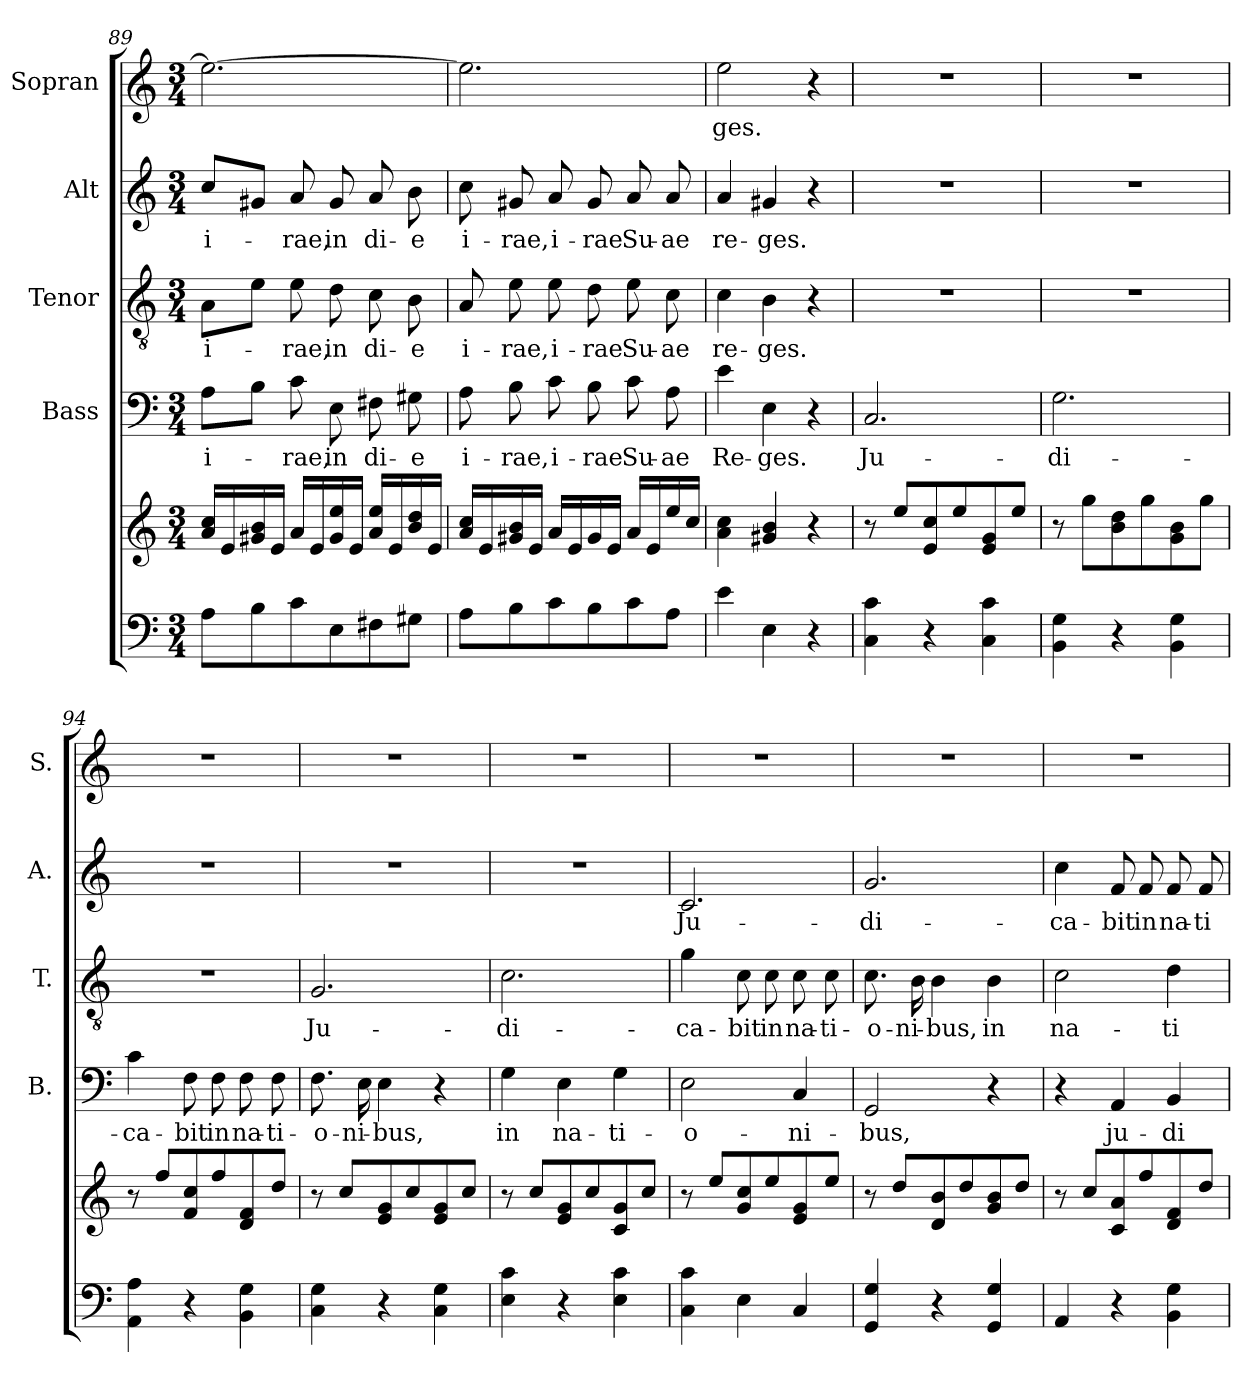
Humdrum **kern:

**kern	**kern	**kern	**text	**kern	**text	**kern	**text	**kern	**text
*part5	*part5	*part4	*part4	*part3	*part3	*part2	*part2	*part1	*part1
*staff6	*staff5	*staff4	*staff4	*staff3	*staff3	*staff2	*staff2	*staff1	*staff1
*	*	*I"Bass	*	*I"Tenor	*	*I"Alt	*	*I"Sopran	*
*	*	*I'B.	*	*I'T.	*	*I'A.	*	*I'S.	*
*clefF4	*clefG2	*clefF4	*	*clefGv2	*	*clefG2	*	*clefG2	*
*k[]	*k[]	*k[]	*	*k[]	*	*k[]	*	*k[]	*
*C:	*C:	*C:	*	*C:	*	*C:	*	*C:	*
*M3/4	*M3/4	*M3/4	*	*M3/4	*	*M3/4	*	*M3/4	*
=89	=89	=89	=89	=89	=89	=89	=89	=89	=89
!	!	!	!LO:LY:b	!	!LO:LY:b	!	!LO:LY:b	!	!
8A\L	16a/ 16cc/LL	8A\L	i-	8A\L	i-	8cc/L	i-	2.ee\_	.
.	16e/	.	.	.	.	.	.	.	.
8B\	16g#X/ 16b/	8B\J	.	8e\J	.	8g#X/J	.	.	.
.	16e/JJ	.	.	.	.	.	.	.	.
!	!	!	!LO:LY:b	!	!LO:LY:b	!	!LO:LY:b	!	!
8c\	16a/LL	8c\	-rae,	8e\	-rae,	8a/	-rae,	.	.
.	16e/	.	.	.	.	.	.	.	.
!	!	!	!LO:LY:b	!	!LO:LY:b	!	!LO:LY:b	!	!
8E\	16g#/ 16ee/	8E\	in	8d\	in	8g#/	in	.	.
.	16e/JJ	.	.	.	.	.	.	.	.
!	!	!	!LO:LY:b	!	!LO:LY:b	!	!LO:LY:b	!	!
8F#X\	16a/ 16ee/LL	8F#X\	di-	8c\	di-	8a/	di-	.	.
.	16e/	.	.	.	.	.	.	.	.
!	!	!	!LO:LY:b	!	!LO:LY:b	!	!LO:LY:b	!	!
8G#X\J	16b/ 16dd/	8G#X\	-e	8B\	-e	8b\	-e	.	.
.	16e/JJ	.	.	.	.	.	.	.	.
=90	=90	=90	=90	=90	=90	=90	=90	=90	=90
!	!	!	!LO:LY:b	!	!LO:LY:b	!	!LO:LY:b	!	!
8A\L	16a/ 16cc/LL	8A\	i-	8A/	i-	8cc\	i-	2.ee\]	.
.	16e/	.	.	.	.	.	.	.	.
!	!	!	!LO:LY:b	!	!LO:LY:b	!	!LO:LY:b	!	!
8B\	16g#X/ 16b/	8B\	-rae,	8e\	-rae,	8g#X/	-rae,	.	.
.	16e/JJ	.	.	.	.	.	.	.	.
!	!	!	!LO:LY:b	!	!LO:LY:b	!	!LO:LY:b	!	!
8c\	16a/LL	8c\	i-	8e\	i-	8a/	i-	.	.
.	16e/	.	.	.	.	.	.	.	.
!	!	!	!LO:LY:b	!	!LO:LY:b	!	!LO:LY:b	!	!
8B\	16g#/	8B\	-rae	8d\	-rae	8g#/	-rae	.	.
.	16e/JJ	.	.	.	.	.	.	.	.
!	!	!	!LO:LY:b	!	!LO:LY:b	!	!LO:LY:b	!	!
8c\	16a/LL	8c\	Su-	8e\	Su-	8a/	Su-	.	.
.	16e/	.	.	.	.	.	.	.	.
!	!	!	!LO:LY:b	!	!LO:LY:b	!	!LO:LY:b	!	!
8A\J	16ee/	8A\	-ae	8c\	-ae	8a/	-ae	.	.
.	16cc/JJ	.	.	.	.	.	.	.	.
=91	=91	=91	=91	=91	=91	=91	=91	=91	=91
!	!	!	!LO:LY:b	!	!LO:LY:b	!	!LO:LY:b	!	!LO:LY:b
4e\	4a\ 4cc\	4e\	Re-	4c\	re-	4a/	re-	2ee\	-ges.
!	!	!	!LO:LY:b	!	!LO:LY:b	!	!LO:LY:b	!	!
4E\	4g#X/ 4b/	4E\	-ges.	4B\	-ges.	4g#X/	-ges.	.	.
4r	4r	4r	.	4r	.	4r	.	4r	.
!!LO:LB:g=z
=92	=92	=92	=92	=92	=92	=92	=92	=92	=92
!	!	!	!LO:LY:b	!	!	!	!	!	!
4C\ 4c\	8r	2.C/	Ju-	2.r	.	2.r	.	2.r	.
.	8ee/L	.	.	.	.	.	.	.	.
4r	8e/ 8cc/	.	.	.	.	.	.	.	.
.	8ee/	.	.	.	.	.	.	.	.
4C\ 4c\	8e/ 8g/	.	.	.	.	.	.	.	.
.	8ee/J	.	.	.	.	.	.	.	.
=93	=93	=93	=93	=93	=93	=93	=93	=93	=93
!	!	!	!LO:LY:b	!	!	!	!	!	!
4BB\ 4G\	8r	2.G\	-di-	2.r	.	2.r	.	2.r	.
.	8gg\L	.	.	.	.	.	.	.	.
4r	8b\ 8dd\	.	.	.	.	.	.	.	.
.	8gg\	.	.	.	.	.	.	.	.
4BB\ 4G\	8g\ 8b\	.	.	.	.	.	.	.	.
.	8gg\J	.	.	.	.	.	.	.	.
=94	=94	=94	=94	=94	=94	=94	=94	=94	=94
!	!	!	!LO:LY:b	!	!	!	!	!	!
4AA\ 4A\	8r	4c\	-ca-	2.r	.	2.r	.	2.r	.
.	8ff/L	.	.	.	.	.	.	.	.
!	!	!	!LO:LY:b	!	!	!	!	!	!
4r	8f/ 8cc/	8F\	-bit	.	.	.	.	.	.
!	!	!	!LO:LY:b	!	!	!	!	!	!
.	8ff/	8F\	in	.	.	.	.	.	.
!	!	!	!LO:LY:b	!	!	!	!	!	!
4BB\ 4G\	8d/ 8f/	8F\	na-	.	.	.	.	.	.
!	!	!	!LO:LY:b	!	!	!	!	!	!
.	8dd/J	8F\	-ti-	.	.	.	.	.	.
=95	=95	=95	=95	=95	=95	=95	=95	=95	=95
!	!	!	!LO:LY:b	!	!LO:LY:b	!	!	!	!
4C\ 4G\	8r	8.F\	-o-	2.G/	Ju-	2.r	.	2.r	.
.	8cc/L	.	.	.	.	.	.	.	.
!	!	!	!LO:LY:b	!	!	!	!	!	!
.	.	16E\	-ni-	.	.	.	.	.	.
!	!	!	!LO:LY:b	!	!	!	!	!	!
4r	8e/ 8g/	4E\	-bus,	.	.	.	.	.	.
.	8cc/	.	.	.	.	.	.	.	.
4C\ 4G\	8e/ 8g/	4r	.	.	.	.	.	.	.
.	8cc/J	.	.	.	.	.	.	.	.
=96	=96	=96	=96	=96	=96	=96	=96	=96	=96
!	!	!	!LO:LY:b	!	!LO:LY:b	!	!	!	!
4E\ 4c\	8r	4G\	in	2.c\	-di-	2.r	.	2.r	.
.	8cc/L	.	.	.	.	.	.	.	.
!	!	!	!LO:LY:b	!	!	!	!	!	!
4r	8e/ 8g/	4E\	na-	.	.	.	.	.	.
.	8cc/	.	.	.	.	.	.	.	.
!	!	!	!LO:LY:b	!	!	!	!	!	!
4E\ 4c\	8c/ 8g/	4G\	-ti-	.	.	.	.	.	.
.	8cc/J	.	.	.	.	.	.	.	.
=97	=97	=97	=97	=97	=97	=97	=97	=97	=97
!	!	!	!LO:LY:b	!	!LO:LY:b	!	!LO:LY:b	!	!
4C\ 4c\	8r	2E\	-o-	4g\	-ca-	2.c/	Ju-	2.r	.
.	8ee/L	.	.	.	.	.	.	.	.
!	!	!	!	!	!LO:LY:b	!	!	!	!
4E\	8g/ 8cc/	.	.	8c\	-bit	.	.	.	.
!	!	!	!	!	!LO:LY:b	!	!	!	!
.	8ee/	.	.	8c\	in	.	.	.	.
!	!	!	!LO:LY:b	!	!LO:LY:b	!	!	!	!
4C/	8e/ 8g/	4C/	-ni-	8c\	na-	.	.	.	.
!	!	!	!	!	!LO:LY:b	!	!	!	!
.	8ee/J	.	.	8c\	-ti-	.	.	.	.
=98	=98	=98	=98	=98	=98	=98	=98	=98	=98
!	!	!	!LO:LY:b	!	!LO:LY:b	!	!LO:LY:b	!	!
4GG/ 4G/	8r	2GG/	-bus,	8.c\	-o-	2.g/	-di-	2.r	.
.	8dd/L	.	.	.	.	.	.	.	.
!	!	!	!	!	!LO:LY:b	!	!	!	!
.	.	.	.	16B\	-ni-	.	.	.	.
!	!	!	!	!	!LO:LY:b	!	!	!	!
4r	8d/ 8b/	.	.	4B\	-bus,	.	.	.	.
.	8dd/	.	.	.	.	.	.	.	.
!	!	!	!	!	!LO:LY:b	!	!	!	!
4GG/ 4G/	8g/ 8b/	4r	.	4B\	in	.	.	.	.
.	8dd/J	.	.	.	.	.	.	.	.
!!LO:PB:g=z
=99	=99	=99	=99	=99	=99	=99	=99	=99	=99
!	!	!	!	!	!LO:LY:b	!	!LO:LY:b	!	!
4AA/	8r	4r	.	2c\	na-	4cc\	-ca-	2.r	.
.	8cc/L	.	.	.	.	.	.	.	.
!	!	!	!LO:LY:b	!	!	!	!LO:LY:b	!	!
4r	8c/ 8a/	4AA/	ju-	.	.	8f/	-bit	.	.
!	!	!	!	!	!	!	!LO:LY:b	!	!
.	8ff/	.	.	.	.	8f/	in	.	.
!	!	!	!LO:LY:b	!	!LO:LY:b	!	!LO:LY:b	!	!
4BB\ 4G\	8d/ 8f/	4BB/	-di-	4d\	-ti-	8f/	na-	.	.
!	!	!	!	!	!	!	!LO:LY:b	!	!
.	8dd/J	.	.	.	.	8f/	-ti-	.	.
=	=	=	=	=	=	=	=	=	=
*-	*-	*-	*-	*-	*-	*-	*-	*-	*-
